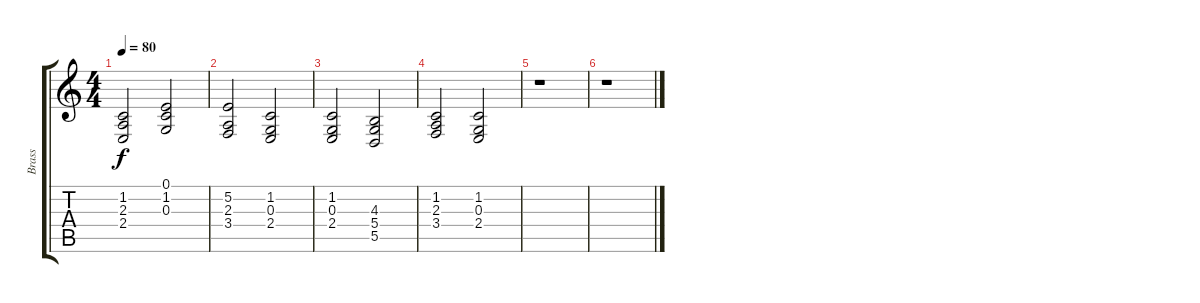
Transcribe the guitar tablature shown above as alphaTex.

\track ("Brass" "Brass") {instrument brasssection}
\staff {score tabs}
\tuning (E4 B3 G3 D3 A2 E2) {hide}
\ts (4 4)
\tempo 80
\clef g2
\ks c
(1.2 2.3 2.4).2{dy f} (0.1 1.2 0.3).2 |
(5.2 2.3 3.4).2 (1.2 0.3 2.4).2 |
(1.2 0.3 2.4).2 (4.3 5.4 5.5).2 |
(1.2 2.3 3.4).2 (1.2 0.3 2.4).2 |
r.1 |
r.1
